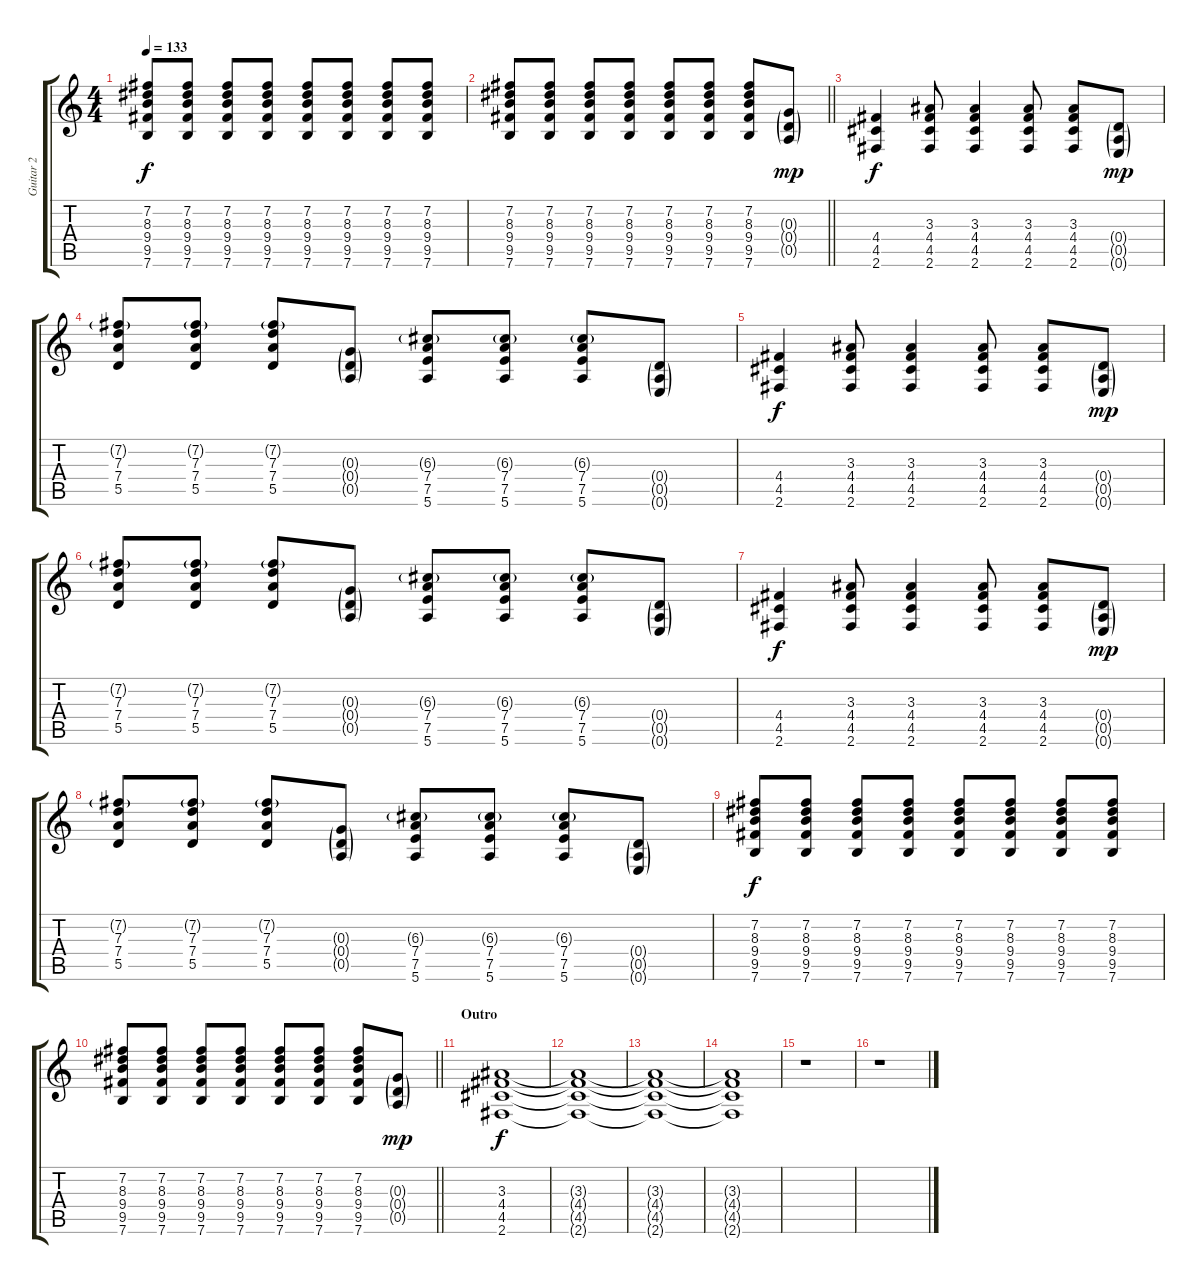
\track ("Guitar 2" "Guitar 2") {instrument overdrivenguitar}
\staff {score tabs}
\tuning (E4 B3 G3 D3 A2 E2) {hide}
\ts (4 4)
\tempo 133
\clef g2
\ks c
(7.2 8.3 9.4 9.5 7.6).8{dy f} (7.2 8.3 9.4 9.5 7.6).8 (7.2 8.3 9.4 9.5 7.6).8 (7.2 8.3 9.4 9.5 7.6).8 (7.2 8.3 9.4 9.5 7.6).8 (7.2 8.3 9.4 9.5 7.6).8 (7.2 8.3 9.4 9.5 7.6).8 (7.2 8.3 9.4 9.5 7.6).8 |
\barLineRight lightlight
(7.2 8.3 9.4 9.5 7.6).8 (7.2 8.3 9.4 9.5 7.6).8 (7.2 8.3 9.4 9.5 7.6).8 (7.2 8.3 9.4 9.5 7.6).8 (7.2 8.3 9.4 9.5 7.6).8 (7.2 8.3 9.4 9.5 7.6).8 (7.2 8.3 9.4 9.5 7.6).8 (0.3{g} 0.4{g} 0.5{g}).8{dy mp} |
(4.4 4.5 2.6).4{dy f} (3.3 4.4 4.5 2.6).8 (3.3 4.4 4.5 2.6).4 (3.3 4.4 4.5 2.6).8 (3.3 4.4 4.5 2.6).8 (0.4{g} 0.5{g} 0.6{g}).8{dy mp} |
(7.2{g} 7.3 7.4 5.5).8 (7.2{g} 7.3 7.4 5.5).8 (7.2{g} 7.3 7.4 5.5).8 (0.3{g} 0.4{g} 0.5{g}).8 (6.3{g} 7.4 7.5 5.6).8 (6.3{g} 7.4 7.5 5.6).8 (6.3{g} 7.4 7.5 5.6).8 (0.4{g} 0.5{g} 0.6{g}).8 |
(4.4 4.5 2.6).4{dy f} (3.3 4.4 4.5 2.6).8 (3.3 4.4 4.5 2.6).4 (3.3 4.4 4.5 2.6).8 (3.3 4.4 4.5 2.6).8 (0.4{g} 0.5{g} 0.6{g}).8{dy mp} |
(7.2{g} 7.3 7.4 5.5).8 (7.2{g} 7.3 7.4 5.5).8 (7.2{g} 7.3 7.4 5.5).8 (0.3{g} 0.4{g} 0.5{g}).8 (6.3{g} 7.4 7.5 5.6).8 (6.3{g} 7.4 7.5 5.6).8 (6.3{g} 7.4 7.5 5.6).8 (0.4{g} 0.5{g} 0.6{g}).8 |
(4.4 4.5 2.6).4{dy f} (3.3 4.4 4.5 2.6).8 (3.3 4.4 4.5 2.6).4 (3.3 4.4 4.5 2.6).8 (3.3 4.4 4.5 2.6).8 (0.4{g} 0.5{g} 0.6{g}).8{dy mp} |
(7.2{g} 7.3 7.4 5.5).8 (7.2{g} 7.3 7.4 5.5).8 (7.2{g} 7.3 7.4 5.5).8 (0.3{g} 0.4{g} 0.5{g}).8 (6.3{g} 7.4 7.5 5.6).8 (6.3{g} 7.4 7.5 5.6).8 (6.3{g} 7.4 7.5 5.6).8 (0.4{g} 0.5{g} 0.6{g}).8 |
(7.2 8.3 9.4 9.5 7.6).8{dy f} (7.2 8.3 9.4 9.5 7.6).8 (7.2 8.3 9.4 9.5 7.6).8 (7.2 8.3 9.4 9.5 7.6).8 (7.2 8.3 9.4 9.5 7.6).8 (7.2 8.3 9.4 9.5 7.6).8 (7.2 8.3 9.4 9.5 7.6).8 (7.2 8.3 9.4 9.5 7.6).8 |
\barLineRight lightlight
(7.2 8.3 9.4 9.5 7.6).8 (7.2 8.3 9.4 9.5 7.6).8 (7.2 8.3 9.4 9.5 7.6).8 (7.2 8.3 9.4 9.5 7.6).8 (7.2 8.3 9.4 9.5 7.6).8 (7.2 8.3 9.4 9.5 7.6).8 (7.2 8.3 9.4 9.5 7.6).8 (0.3{g} 0.4{g} 0.5{g}).8{dy mp} |
\section ("" "Outro")
(3.3 4.4 4.5 2.6).1{dy f} |
(3.3{t} 4.4{t} 4.5{t} 2.6{t}).1 |
(3.3{t} 4.4{t} 4.5{t} 2.6{t}).1 |
(3.3{t} 4.4{t} 4.5{t} 2.6{t}).1 |
r.1 |
r.1
